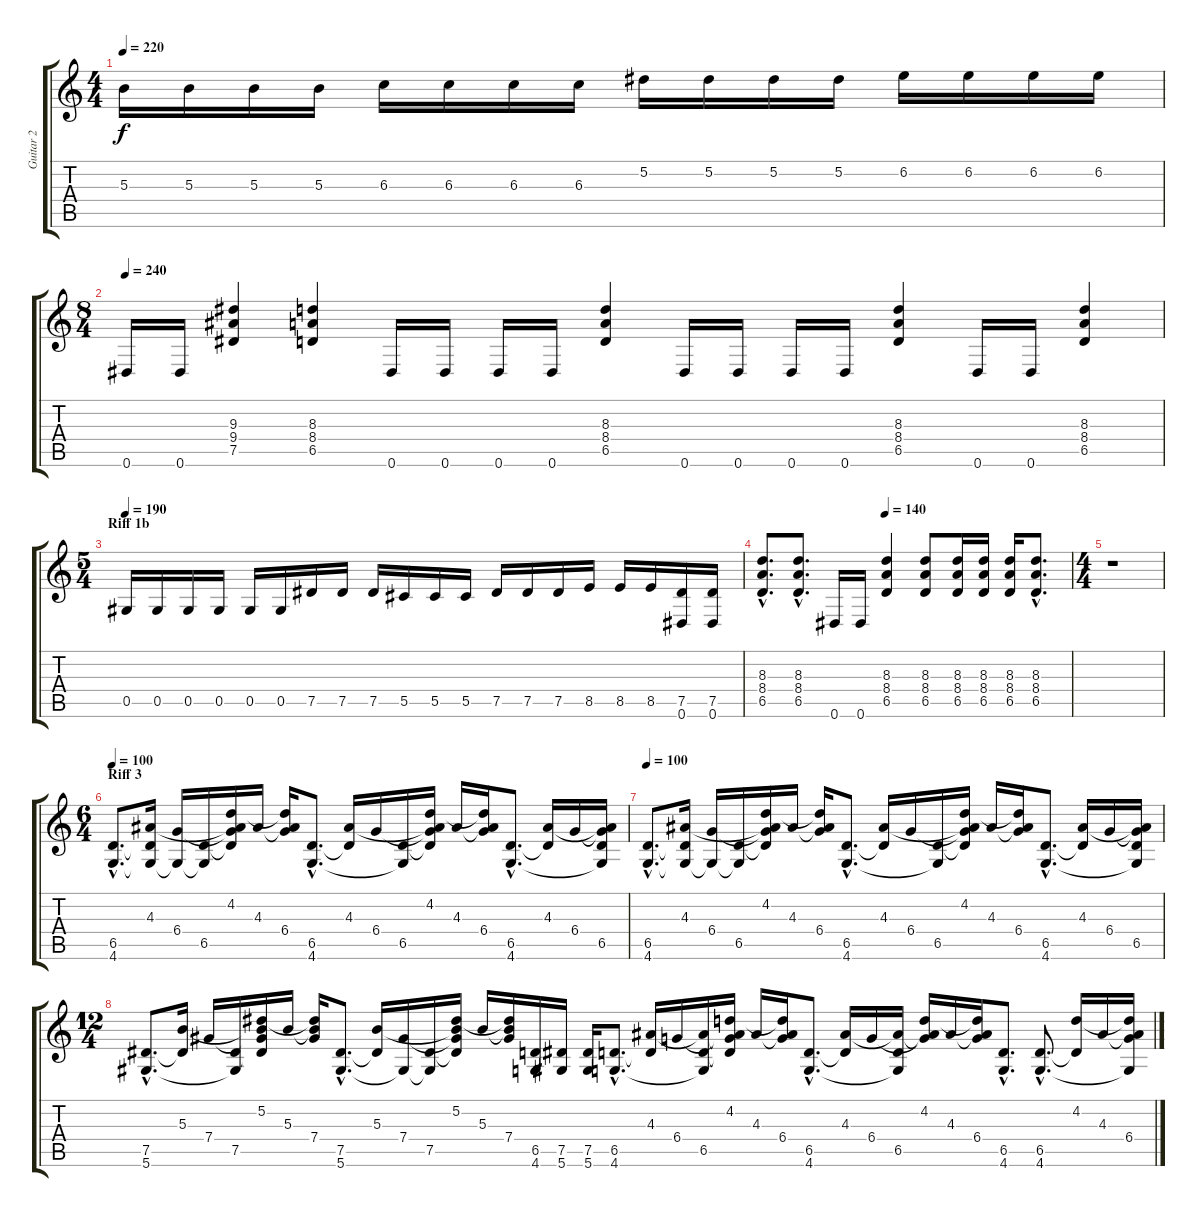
\track ("Guitar 2" "Guitar 2") {instrument overdrivenguitar}
\staff {score tabs}
\tuning (Eb4 Bb3 Gb3 Db3 Ab2 Eb2) {hide}
\ts (4 4)
\tempo 220
\clef g2
\ks c
5.3.16{dy f} 5.3.16 5.3.16 5.3.16 6.3.16 6.3.16 6.3.16 6.3.16 5.2.16 5.2.16 5.2.16 5.2.16 6.2.16 6.2.16 6.2.16 6.2.16 |
\ts (8 4)
\tempo 240
0.6.16 0.6.16 (9.3 9.4 7.5).4 (8.3 8.4 6.5).4 0.6.16 0.6.16 0.6.16 0.6.16 (8.3 8.4 6.5).4 0.6.16 0.6.16 0.6.16 0.6.16 (8.3 8.4 6.5).4 0.6.16 0.6.16 (8.3 8.4 6.5).4 |
\ts (5 4)
\section ("" "Riff 1b")
\tempo 190
0.5.16 0.5.16 0.5.16 0.5.16 0.5.16 0.5.16 7.5.16 7.5.16 7.5.16 5.5.16 5.5.16 5.5.16 7.5.16 7.5.16 7.5.16 8.5.16 8.5.16 8.5.16 (7.5 0.6).16 (7.5 0.6).16 |
\tempo (140 0.4)
(8.3{hac} 8.4{hac} 6.5{hac}).8{d} (8.3{hac} 8.4{hac} 6.5{hac}).8{d} 0.6.16 0.6.16 (8.3 8.4 6.5).4 (8.3 8.4 6.5).8 (8.3 8.4 6.5).16 (8.3 8.4 6.5).16 (8.3 8.4 6.5).16 (8.3{hac} 8.4{hac} 6.5{hac}).8{d} |
\ts (4 4)
r.1 |
\ts (6 4)
\section ("" "Riff 3")
\tempo 100
(6.5{hac} 4.6{hac}).8{d} (4.3 6.5{t} 4.6{t}).16 (6.4 4.6{t}).16 (6.5 4.6{t}).16 (4.2 4.3{t} 6.4{t} 6.5{t}).16 4.3.16 (4.2{t} 4.3{t} 6.4).16 (6.5{hac} 4.6{hac}).8{d} (4.3 6.5{t}).16 6.4.16 (6.5 4.6{t}).16 (4.2 4.3{t} 6.4{t} 6.5{t}).16 4.3.16 (4.2{t} 4.3{t} 6.4).16 (6.5{hac} 4.6{hac}).8{d} (4.3 6.5{t}).16 6.4.16 (4.3{t} 6.4{t} 6.5 4.6{t}).16 |
\tempo 100
(6.5{hac} 4.6{hac}).8{d} (4.3 6.5{t} 4.6{t}).16 (6.4 4.6{t}).16 (6.5 4.6{t}).16 (4.2 4.3{t} 6.4{t} 6.5{t}).16 4.3.16 (4.2{t} 4.3{t} 6.4).16 (6.5{hac} 4.6{hac}).8{d} (4.3 6.5{t}).16 6.4.16 (6.5 4.6{t}).16 (4.2 4.3{t} 6.4{t} 6.5{t}).16 4.3.16 (4.2{t} 4.3{t} 6.4).16 (6.5{hac} 4.6{hac}).8{d} (4.3 6.5{t}).16 6.4.16 (4.3{t} 6.4{t} 6.5 4.6{t}).16 |
\ts (12 4)
(7.5{hac} 5.6{hac}).8{d} (5.3 7.5{t}).16 7.4.16 (7.5 5.6{t}).16 (5.2 5.3{t} 7.4{t} 7.5{t}).16 5.3.16 (5.2{t} 5.3{t} 7.4).16 (7.5{hac} 5.6{hac}).8{d} (5.3 7.5{t}).16 (7.4 5.6{t}).16 (7.5 5.6{t}).16 (5.2 5.3{t} 7.4{t} 7.5{t}).16 5.3.16 (5.2{t} 5.3{t} 7.4).16 (6.5 4.6).16 (7.5 5.6).16 (7.5 5.6).16 (6.5{hac} 4.6{hac}).8{d} (4.3 6.5{t}).16 6.4.16 (4.3{t} 6.5 4.6{t}).16 (4.2 4.3{t} 6.4{t} 6.5{t}).16 4.3.16 (4.2{t} 4.3{t} 6.4).16 (6.5{hac} 4.6{hac}).8{d} (4.3 6.5{t}).16 6.4.16 (4.3{t} 6.5 4.6{t}).16 (4.2 4.3{t} 6.4{t}).16 4.3.16 (4.2{t} 4.3{t} 6.4).16 (6.5{hac} 4.6{hac}).8{d} (6.5{hac} 4.6{hac}).8{d} (4.2 6.5{t}).16 4.3.16 (4.2{t} 4.3{t} 6.4 4.6{t}).16
